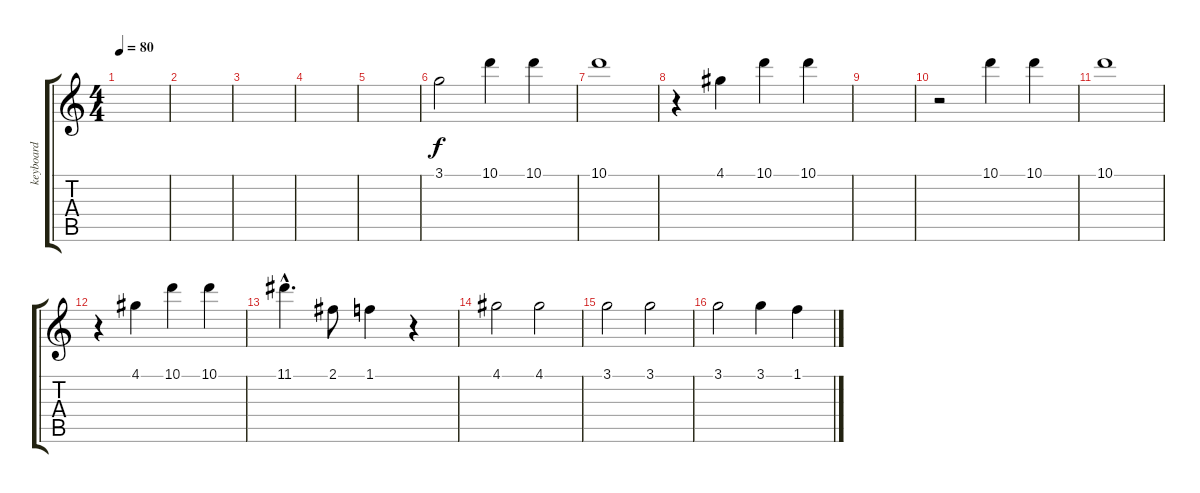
\track ("keyboard" "keyboard") {instrument acousticguitarsteel}
\staff {score tabs}
\tuning (E4 B3 G3 D3 A2 E2) {hide}
\ts (4 4)
\tempo 80
\clef g2
\ks c
|
|
|
|
|
3.1.2{volume 13} 10.1.4 10.1.4 |
10.1.1 |
r.4 4.1.4 10.1.4 10.1.4 |
|
r.2 10.1.4 10.1.4 |
10.1.1 |
r.4 4.1.4 10.1.4 10.1.4 |
11.1{hac}.4{d} 2.1.8 1.1.4 r.4 |
4.1.2{instrument acousticguitarsteel} 4.1.2 |
3.1.2 3.1.2 |
3.1.2 3.1.4 1.1.4
